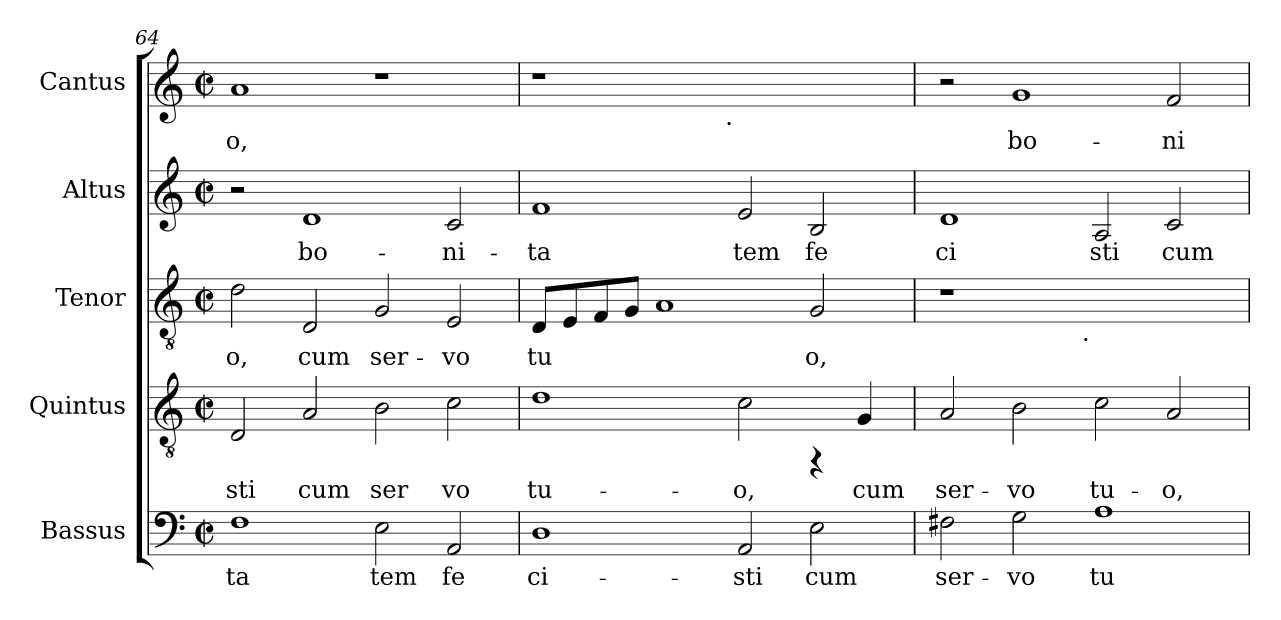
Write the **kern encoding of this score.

**kern	**text	**kern	**text	**kern	**text	**kern	**text	**kern	**text
*part5	*part5	*part4	*part4	*part3	*part3	*part2	*part2	*part1	*part1
*staff5	*staff5	*staff4	*staff4	*staff3	*staff3	*staff2	*staff2	*staff1	*staff1
*I"Bassus	*	*I"Quintus	*	*I"Tenor	*	*I"Altus	*	*I"Cantus	*
*clefF4	*	*clefGv2	*	*clefGv2	*	*clefG2	*	*clefG2	*
*k[]	*	*k[]	*	*k[]	*	*k[]	*	*k[]	*
*C:	*	*C:	*	*C:	*	*C:	*	*C:	*
*M2/2	*	*M2/2	*	*M2/2	*	*M2/2	*	*M2/2	*
*met(c|)	*	*met(c|)	*	*met(c|)	*	*met(c|)	*	*met(c|)	*
=64	=64	=64	=64	=64	=64	=64	=64	=64	=64
!	!LO:LY:b:cj	!	!LO:LY:b:cj	!	!LO:LY:b:cj	!	!	!	!LO:LY:b:cj
1F	ta	2D/	sti	2d\	-o,	2r	.	1a	-o,
!	!	!	!LO:LY:b:cj	!	!LO:LY:b:cj	!	!LO:LY:b:cj	!	!
.	.	2A/	cum	2D/	cum	1d	bo-	.	.
!	!LO:LY:b:cj	!	!LO:LY:b:cj	!	!LO:LY:b:cj	!	!	!	!
2E\	tem	2B\	ser	2G/	ser-	.	.	1r	.
!	!LO:LY:b:cj	!	!LO:LY:b:cj	!	!LO:LY:b:cj	!	!LO:LY:b:cj	!	!
2AA/	fe	2c\	vo	2E/	-vo	2c/	-ni-	.	.
!!LO:LB:g=z
=65	=65	=65	=65	=65	=65	=65	=65	=65	=65
!	!LO:LY:b:cj	!	!LO:LY:b:cj	!	!LO:LY:b:cj	!	!LO:LY:b:cj	!	!
*	*	*	*	*	*	*	*	*^	*
1D	ci-	1d	tu-	8D/L	tu-	1f	-ta	1r	2ryy	.
!	!	!	!	!	!LO:LY:b:cj	!	!	!	!	!
.	.	.	.	8E/	--	.	.	.	.	.
!	!	!	!	!	!LO:LY:b:cj	!	!	!	!	!
.	.	.	.	8F/	--	.	.	.	.	.
!	!	!	!	!	!LO:LY:b:cj	!	!	!	!	!
.	.	.	.	8G/J	--	.	.	.	.	.
!	!	!	!	!	!LO:LY:b:cj	!	!	!	!	!
.	.	.	.	1A	--	.	.	.	4...ryy	.
!	!	!	!	!	!	!	!	!	!LO:TX:b:t=.	!
.	.	.	.	.	.	.	.	.	1ryy	.
!	!LO:LY:b:cj	!	!LO:LY:b:cj	!	!	!	!LO:LY:b:cj	!	!	!
2AA/	-sti	2c\	-o,	.	.	2e/	tem	1ryy	.	.
!	!LO:LY:b:cj	!	!	!	!LO:LY:b:cj	!	!LO:LY:b:cj	!	!	!
2E\	cum	4rFF	.	2G/	-o,	2B/	fe	.	.	.
!	!	!	!LO:LY:b:cj	!	!	!	!	!	!	!
.	.	4G/	cum	.	.	.	.	.	.	.
.	.	.	.	.	.	.	.	.	32ryy	.
=66	=66	=66	=66	=66	=66	=66	=66	=66	=66	=66
!	!LO:LY:b:cj	!	!LO:LY:b:cj	!	!	!	!LO:LY:b:cj	!	!	!
*	*	*	*	*^	*	*	*	*v	*v	*
2F#X\	ser-	2A/	ser-	1r	2ryy	.	1d	ci	2r	.
!	!LO:LY:b:cj	!	!LO:LY:b:cj	!	!	!	!	!	!	!LO:LY:b:cj
2G\	-vo	2B\	-vo	.	4...ryy	.	.	.	1g	bo-
!	!	!	!	!	!LO:TX:b:t=.	!	!	!	!	!
.	.	.	.	.	1ryy	.	.	.	.	.
!	!LO:LY:b:cj	!	!LO:LY:b:cj	!	!	!	!	!LO:LY:b:cj	!	!
1A	tu-	2c\	tu-	1ryy	.	.	2A/	sti	.	.
!	!	!	!LO:LY:b:cj	!	!	!	!	!LO:LY:b:cj	!	!LO:LY:b:cj
.	.	2A/	-o,	.	.	.	2c/	cum	2f/	-ni-
.	.	.	.	.	32ryy	.	.	.	.	.
*	*	*	*	*v	*v	*	*	*	*	*
=	=	=	=	=	=	=	=	=	=
*-	*-	*-	*-	*-	*-	*-	*-	*-	*-
